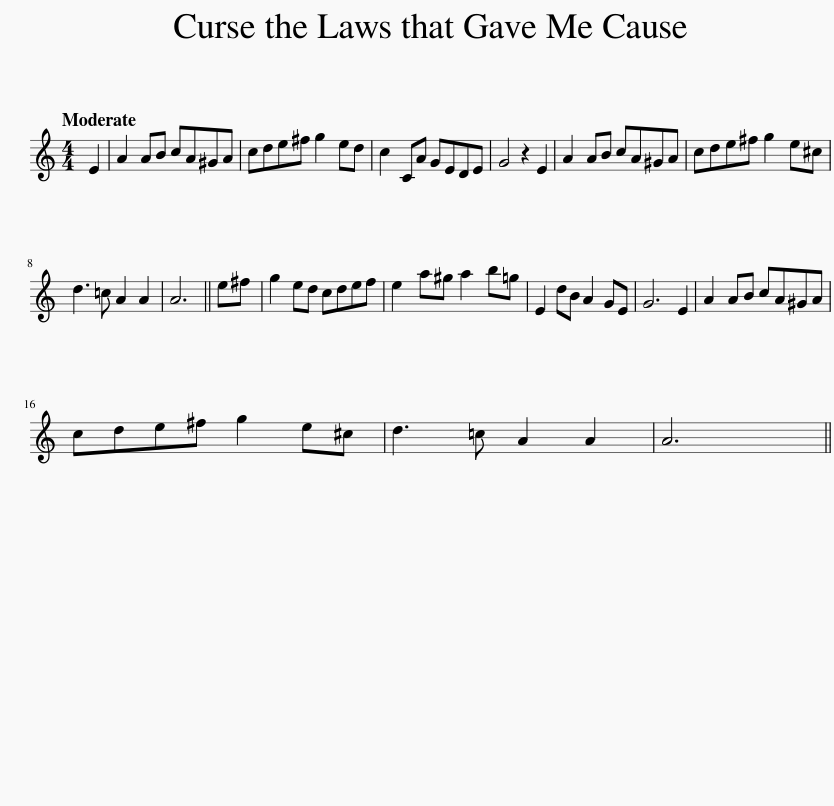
X:1
L:1/8
Q:1/4=120
M:4/4
I:linebreak $
K:C
V:1 treble
V:1
 E2 | A2 AB cA^GA | cde^f g2 ed | c2 CA GEDE | G4 z2 E2 | %5
 A2 AB cA^GA | cde^f g2 e^c |$ d3 =c A2 A2 | A6 || e^f | %10
 g2 ed cdef | e2 a^g a2 b=g | E2 dB A2 GE | G6 E2 | A2 AB cA^GA |$ %15
 cde^f g2 e^c | d3 =c A2 A2 | A6 || %18
